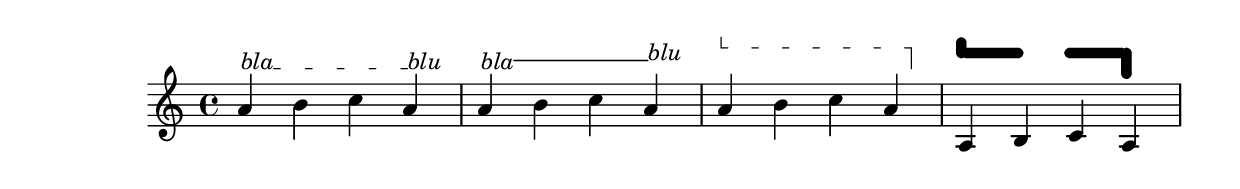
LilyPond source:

%% DO NOT EDIT this file manually; it is automatically
%% generated from LSR http://lsr.dsi.unimi.it
%% Make any changes in LSR itself, or in Documentation/snippets/new/ ,
%% and then run scripts/auxiliar/makelsr.py
%%
%% This file is in the public domain.
\version "2.14.0"

\header {
  lsrtags = "expressive-marks, text, tweaks-and-overrides"

%% Translation of GIT committish: 615cbf212fdaf0b220b3330da417d0c3602494f2
  texidoces = "
Las instrucciones @code{\\startTextSpan} y @code{\\stopTextSpan}
permiten la creación de elementos de extensión textuales tan
fácilmente como indicaciones de pedal u
octavaciones. Sobreescribimos ciertas propiedades del objeto
@code{TextSpanner} para modificar su salida.

"
  doctitlees = "Crear elementos de extensión textuales"

  texidoc = "
The @code{\\startTextSpan} and @code{\\stopTextSpan} commands allow the
creation of text spanners as easily as pedal indications or
octavations. Override some properties of the @code{TextSpanner} object
to modify its output.

"
  doctitle = "Creating text spanners"
} % begin verbatim

\paper { ragged-right = ##f }

\relative c'' {
  \override TextSpanner #'(bound-details left text) = #"bla"
  \override TextSpanner #'(bound-details right text) = #"blu"
  a4 \startTextSpan
  b4 c
  a4 \stopTextSpan

  \override TextSpanner #'style = #'line
  \once \override TextSpanner
    #'(bound-details left stencil-align-dir-y) = #CENTER
  a4 \startTextSpan
  b4 c
  a4 \stopTextSpan

  \override TextSpanner #'style = #'dashed-line
  \override TextSpanner #'(bound-details left text) =
    \markup { \draw-line #'(0 . 1) }
  \override TextSpanner #'(bound-details right text) =
    \markup { \draw-line #'(0 . -2) }
  \once \override TextSpanner #'(bound-details right padding) = #-2

  a4 \startTextSpan
  b4 c
  a4 \stopTextSpan

  \set Staff.middleCPosition = #-13
  \override TextSpanner #'dash-period = #10
  \override TextSpanner #'dash-fraction = #0.5
  \override TextSpanner #'thickness = #10
  a4 \startTextSpan
  b4 c
  a4 \stopTextSpan
}

